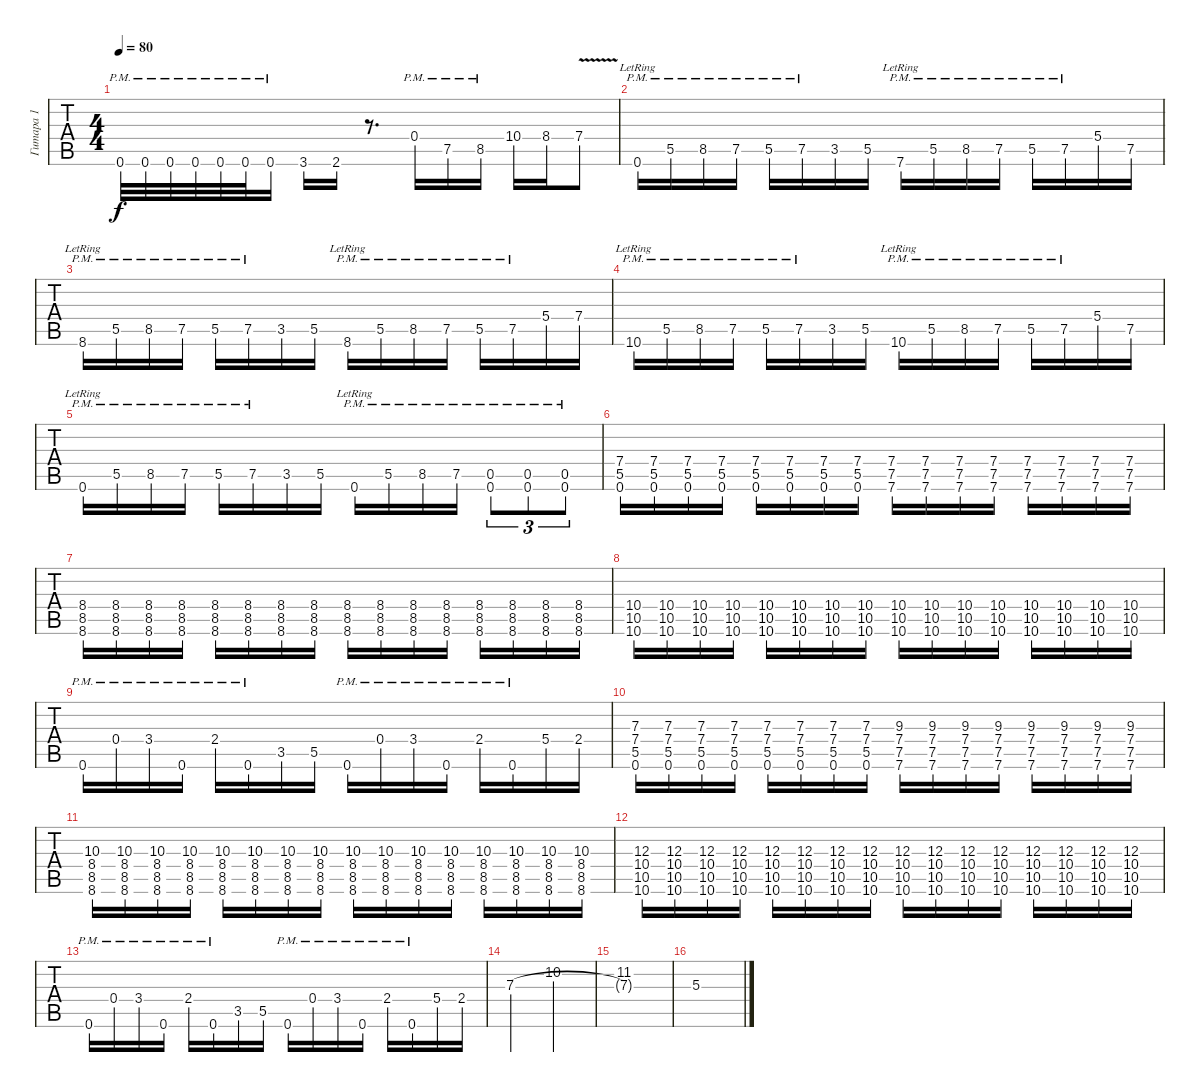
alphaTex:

\track ("Гитара 1" "Гитара 1") {instrument overdrivenguitar}
\staff {tabs}
\tuning (D4 A3 F3 C3 G2 C2) {hide}
\ts (4 4)
\tempo 80
\clef g2
\ks c
0.6{pm}.32{dy f} 0.6{pm}.32 0.6{pm}.32 0.6{pm}.32 0.6{pm}.32 0.6{pm}.32 0.6{pm}.16 3.6.16 2.6.16 r.8{d} 0.4{pm}.16 7.5{pm}.16 8.5{pm}.16 10.4.16 8.4.16 7.4{v}.8 |
0.6{pm lr}.16 5.5{pm}.16 8.5{pm}.16 7.5{pm}.16 5.5{pm}.16 7.5{pm}.16 3.5.16 5.5.16 7.6{pm lr}.16 5.5{pm}.16 8.5{pm}.16 7.5{pm}.16 5.5{pm}.16 7.5{pm}.16 5.4.16 7.5.16 |
8.6{pm lr}.16 5.5{pm}.16 8.5{pm}.16 7.5{pm}.16 5.5{pm}.16 7.5{pm}.16 3.5.16 5.5.16 8.6{pm lr}.16 5.5{pm}.16 8.5{pm}.16 7.5{pm}.16 5.5{pm}.16 7.5{pm}.16 5.4.16 7.4.16 |
10.6{pm lr}.16 5.5{pm}.16 8.5{pm}.16 7.5{pm}.16 5.5{pm}.16 7.5{pm}.16 3.5.16 5.5.16 10.6{pm lr}.16 5.5{pm}.16 8.5{pm}.16 7.5{pm}.16 5.5{pm}.16 7.5{pm}.16 5.4.16 7.5.16 |
0.6{pm lr}.16 5.5{pm}.16 8.5{pm}.16 7.5{pm}.16 5.5{pm}.16 7.5{pm}.16 3.5.16 5.5.16 0.6{pm lr}.16 5.5{pm}.16 8.5{pm}.16 7.5{pm}.16 (0.5{pm} 0.6{pm}).8{tu (3 2)} (0.5{pm} 0.6{pm}).8{tu (3 2)} (0.5{pm} 0.6{pm}).8{tu (3 2)} |
(7.4 5.5 0.6).16 (7.4 5.5 0.6).16 (7.4 5.5 0.6).16 (7.4 5.5 0.6).16 (7.4 5.5 0.6).16 (7.4 5.5 0.6).16 (7.4 5.5 0.6).16 (7.4 5.5 0.6).16 (7.4 7.5 7.6).16 (7.4 7.5 7.6).16 (7.4 7.5 7.6).16 (7.4 7.5 7.6).16 (7.4 7.5 7.6).16 (7.4 7.5 7.6).16 (7.4 7.5 7.6).16 (7.4 7.5 7.6).16 |
(8.4 8.5 8.6).16 (8.4 8.5 8.6).16 (8.4 8.5 8.6).16 (8.4 8.5 8.6).16 (8.4 8.5 8.6).16 (8.4 8.5 8.6).16 (8.4 8.5 8.6).16 (8.4 8.5 8.6).16 (8.4 8.5 8.6).16 (8.4 8.5 8.6).16 (8.4 8.5 8.6).16 (8.4 8.5 8.6).16 (8.4 8.5 8.6).16 (8.4 8.5 8.6).16 (8.4 8.5 8.6).16 (8.4 8.5 8.6).16 |
(10.4 10.5 10.6).16 (10.4 10.5 10.6).16 (10.4 10.5 10.6).16 (10.4 10.5 10.6).16 (10.4 10.5 10.6).16 (10.4 10.5 10.6).16 (10.4 10.5 10.6).16 (10.4 10.5 10.6).16 (10.4 10.5 10.6).16 (10.4 10.5 10.6).16 (10.4 10.5 10.6).16 (10.4 10.5 10.6).16 (10.4 10.5 10.6).16 (10.4 10.5 10.6).16 (10.4 10.5 10.6).16 (10.4 10.5 10.6).16 |
0.6{pm}.16{volume 16} 0.4{pm}.16 3.4{pm}.16 0.6{pm}.16 2.4{pm}.16 0.6{pm}.16 3.5.16 5.5.16 0.6{pm}.16 0.4{pm}.16 3.4{pm}.16 0.6{pm}.16 2.4{pm}.16 0.6{pm}.16 5.4.16 2.4.16 |
(7.3 7.4 5.5 0.6).16{volume 13} (7.3 7.4 5.5 0.6).16 (7.3 7.4 5.5 0.6).16 (7.3 7.4 5.5 0.6).16 (7.3 7.4 5.5 0.6).16 (7.3 7.4 5.5 0.6).16 (7.3 7.4 5.5 0.6).16 (7.3 7.4 5.5 0.6).16 (9.3 7.4 7.5 7.6).16 (9.3 7.4 7.5 7.6).16 (9.3 7.4 7.5 7.6).16 (9.3 7.4 7.5 7.6).16 (9.3 7.4 7.5 7.6).16 (9.3 7.4 7.5 7.6).16 (9.3 7.4 7.5 7.6).16 (9.3 7.4 7.5 7.6).16 |
(10.3 8.4 8.5 8.6).16 (10.3 8.4 8.5 8.6).16 (10.3 8.4 8.5 8.6).16 (10.3 8.4 8.5 8.6).16 (10.3 8.4 8.5 8.6).16 (10.3 8.4 8.5 8.6).16 (10.3 8.4 8.5 8.6).16 (10.3 8.4 8.5 8.6).16 (10.3 8.4 8.5 8.6).16 (10.3 8.4 8.5 8.6).16 (10.3 8.4 8.5 8.6).16 (10.3 8.4 8.5 8.6).16 (10.3 8.4 8.5 8.6).16 (10.3 8.4 8.5 8.6).16 (10.3 8.4 8.5 8.6).16 (10.3 8.4 8.5 8.6).16 |
(12.3 10.4 10.5 10.6).16 (12.3 10.4 10.5 10.6).16 (12.3 10.4 10.5 10.6).16 (12.3 10.4 10.5 10.6).16 (12.3 10.4 10.5 10.6).16 (12.3 10.4 10.5 10.6).16 (12.3 10.4 10.5 10.6).16 (12.3 10.4 10.5 10.6).16 (12.3 10.4 10.5 10.6).16 (12.3 10.4 10.5 10.6).16 (12.3 10.4 10.5 10.6).16 (12.3 10.4 10.5 10.6).16 (12.3 10.4 10.5 10.6).16 (12.3 10.4 10.5 10.6).16 (12.3 10.4 10.5 10.6).16 (12.3 10.4 10.5 10.6).16 |
0.6{pm}.16{volume 16} 0.4{pm}.16 3.4{pm}.16 0.6{pm}.16 2.4{pm}.16 0.6{pm}.16 3.5.16 5.5.16 0.6{pm}.16 0.4{pm}.16 3.4{pm}.16 0.6{pm}.16 2.4{pm}.16 0.6{pm}.16 5.4.16 2.4.16 |
7.3.2{instrument acousticguitarsteel} 10.2.2 |
(11.2 7.3{t}).1 |
5.3.1
